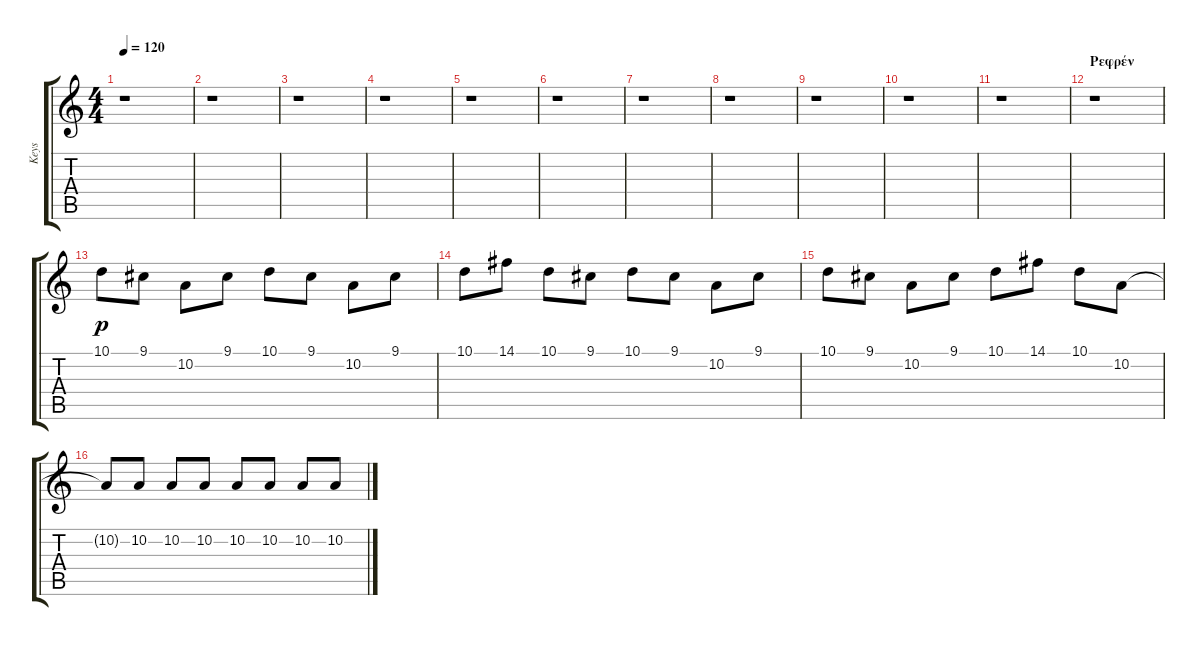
\track ("Keys" "Keys") {instrument oboe}
\staff {score tabs}
\tuning (E4 B3 G3 D3 A2 E2) {hide}
\ts (4 4)
\tempo 120
\clef g2
\ks c
r.1{dy f} |
r.1 |
r.1 |
r.1 |
r.1 |
r.1 |
r.1 |
r.1 |
r.1 |
r.1 |
r.1 |
\section ("" "Ρεφρέν")
r.1 |
10.1.8{dy p} 9.1.8 10.2.8 9.1.8 10.1.8 9.1.8 10.2.8 9.1.8 |
10.1.8 14.1.8 10.1.8 9.1.8 10.1.8 9.1.8 10.2.8 9.1.8 |
10.1.8 9.1.8 10.2.8 9.1.8 10.1.8 14.1.8 10.1.8 10.2.8 |
10.2{t}.8 10.2.8 10.2.8 10.2.8 10.2.8 10.2.8 10.2.8 10.2.8
